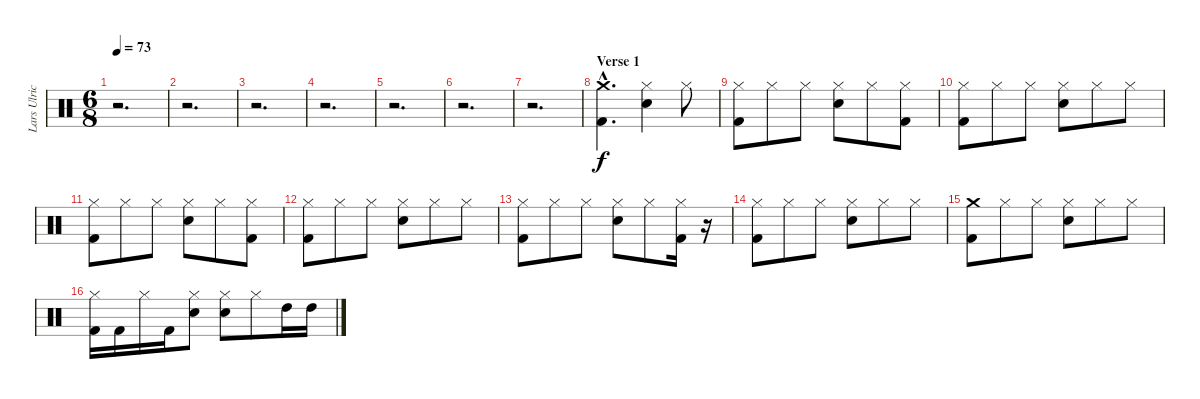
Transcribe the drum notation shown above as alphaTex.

\track ("Lars Ulrich" "Lars Ulric") {instrument percussion}
\staff {score}
\articulation defaults
\ts (6 8)
\tempo 73
\clef neutral
\ks c
r.2{d dy f} |
r.2{d} |
r.2{d} |
r.2{d} |
r.2{d} |
r.2{d} |
r.2{d} |
\section ("" "Verse 1")
("Kick (hit) 2"{hac} "Crash medium (hit)"{hac}).4{d} ("Snare (hit) 2" "Hi-Hat (closed)").4 "Hi-Hat (closed)".8 |
("Kick (hit) 2" "Hi-Hat (closed)").8 "Hi-Hat (closed)".8 "Hi-Hat (closed)".8 ("Snare (hit) 2" "Hi-Hat (closed)").8 "Hi-Hat (closed)".8 ("Kick (hit) 2" "Hi-Hat (closed)").8 |
("Kick (hit) 2" "Hi-Hat (closed)").8 "Hi-Hat (closed)".8 "Hi-Hat (closed)".8 ("Snare (hit) 2" "Hi-Hat (closed)").8 "Hi-Hat (closed)".8 "Hi-Hat (closed)".8 |
("Kick (hit) 2" "Hi-Hat (closed)").8 "Hi-Hat (closed)".8 "Hi-Hat (closed)".8 ("Snare (hit) 2" "Hi-Hat (closed)").8 "Hi-Hat (closed)".8 ("Kick (hit) 2" "Hi-Hat (closed)").8 |
("Kick (hit) 2" "Hi-Hat (closed)").8 "Hi-Hat (closed)".8 "Hi-Hat (closed)".8 ("Snare (hit) 2" "Hi-Hat (closed)").8 "Hi-Hat (closed)".8 "Hi-Hat (closed)".8 |
("Kick (hit) 2" "Hi-Hat (closed)").8 "Hi-Hat (closed)".8 "Hi-Hat (closed)".8 ("Snare (hit) 2" "Hi-Hat (closed)").8 "Hi-Hat (closed)".8 ("Kick (hit) 2" "Hi-Hat (closed)").16 r.16 |
("Kick (hit) 2" "Hi-Hat (closed)").8 "Hi-Hat (closed)".8 "Hi-Hat (closed)".8 ("Snare (hit) 2" "Hi-Hat (closed)").8 "Hi-Hat (closed)".8 "Hi-Hat (closed)".8 |
("Crash medium (hit)" "Kick (hit) 2").8 "Hi-Hat (closed)".8 "Hi-Hat (closed)".8 ("Snare (hit) 2" "Hi-Hat (closed)").8 "Hi-Hat (closed)".8 "Hi-Hat (closed)".8 |
("Kick (hit) 2" "Hi-Hat (closed)").16 "Kick (hit) 2".16 "Hi-Hat (closed)".16 "Kick (hit) 2".16 ("Snare (hit) 2" "Hi-Hat (closed)").8 ("Snare (hit) 2" "Hi-Hat (closed)").8 "Hi-Hat (closed)".8 "High Tom (hit)".16 "High Tom (hit)".16
